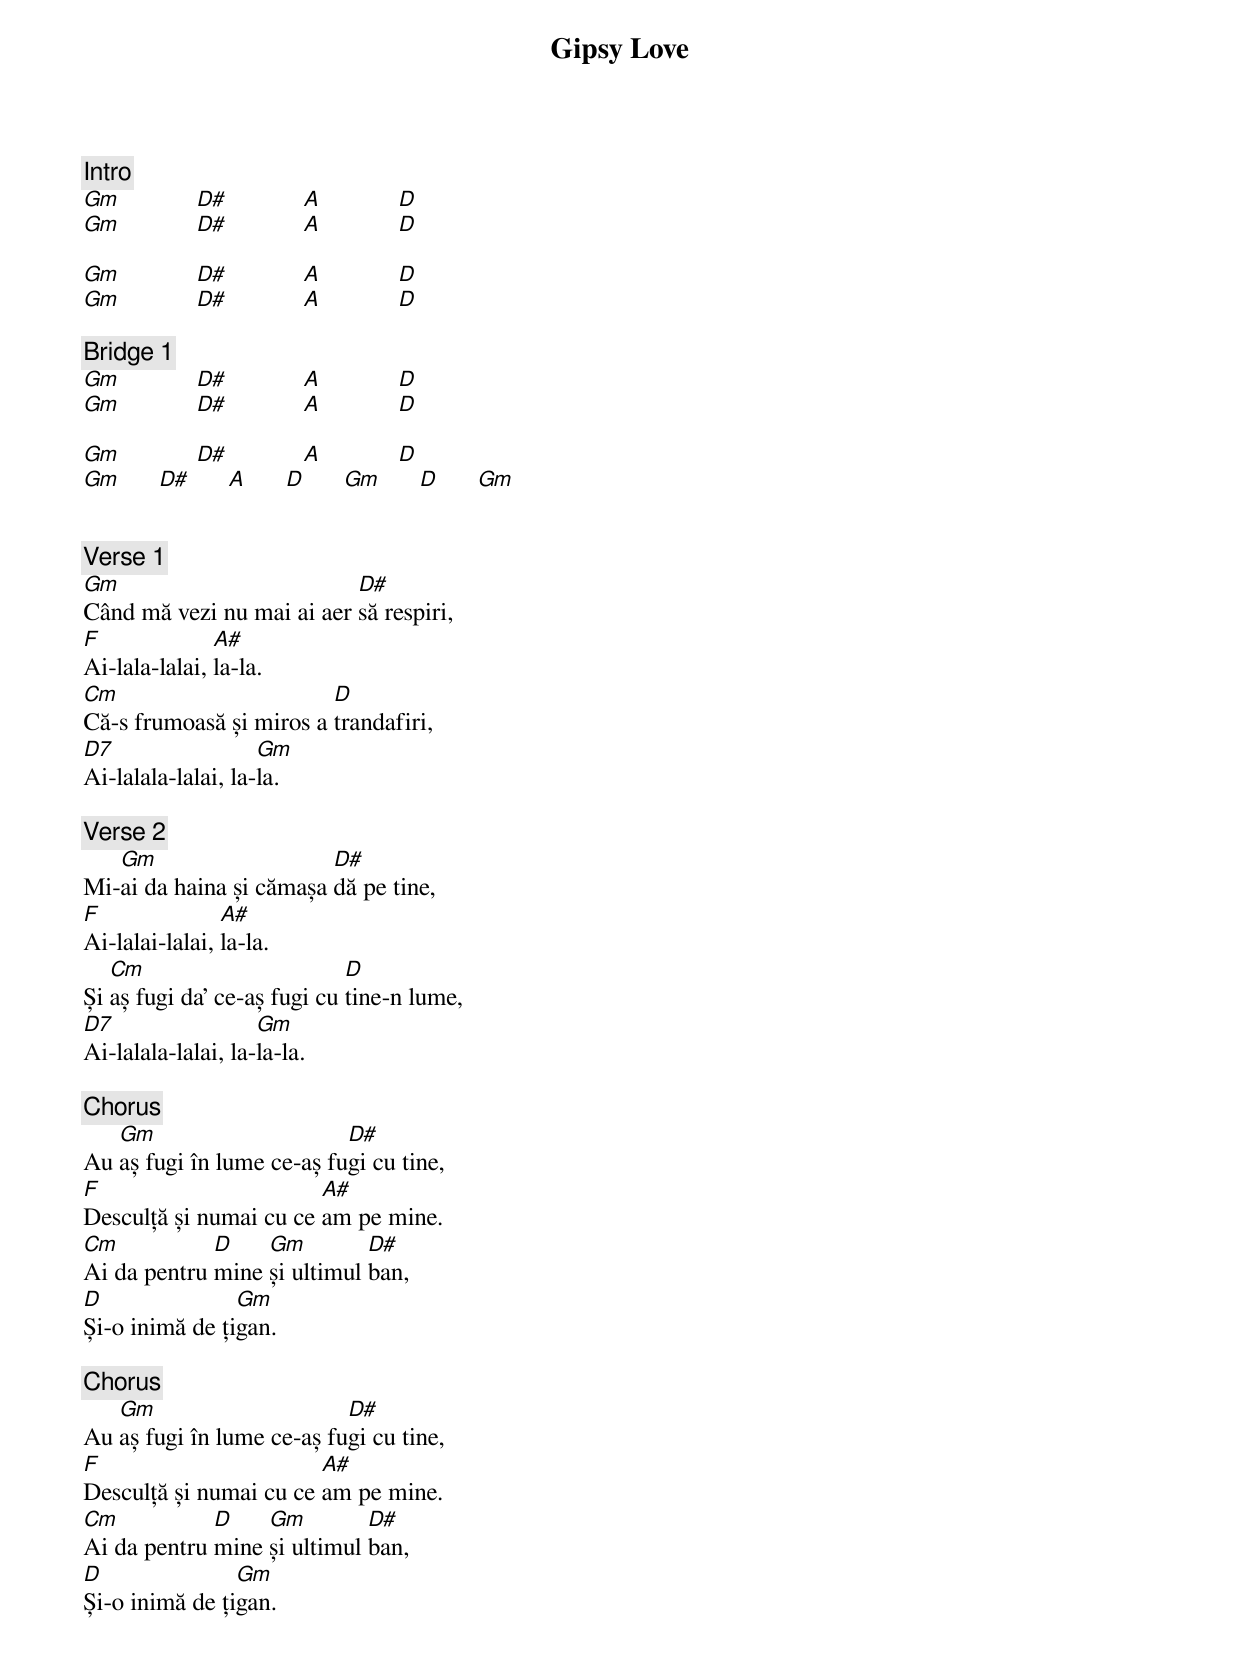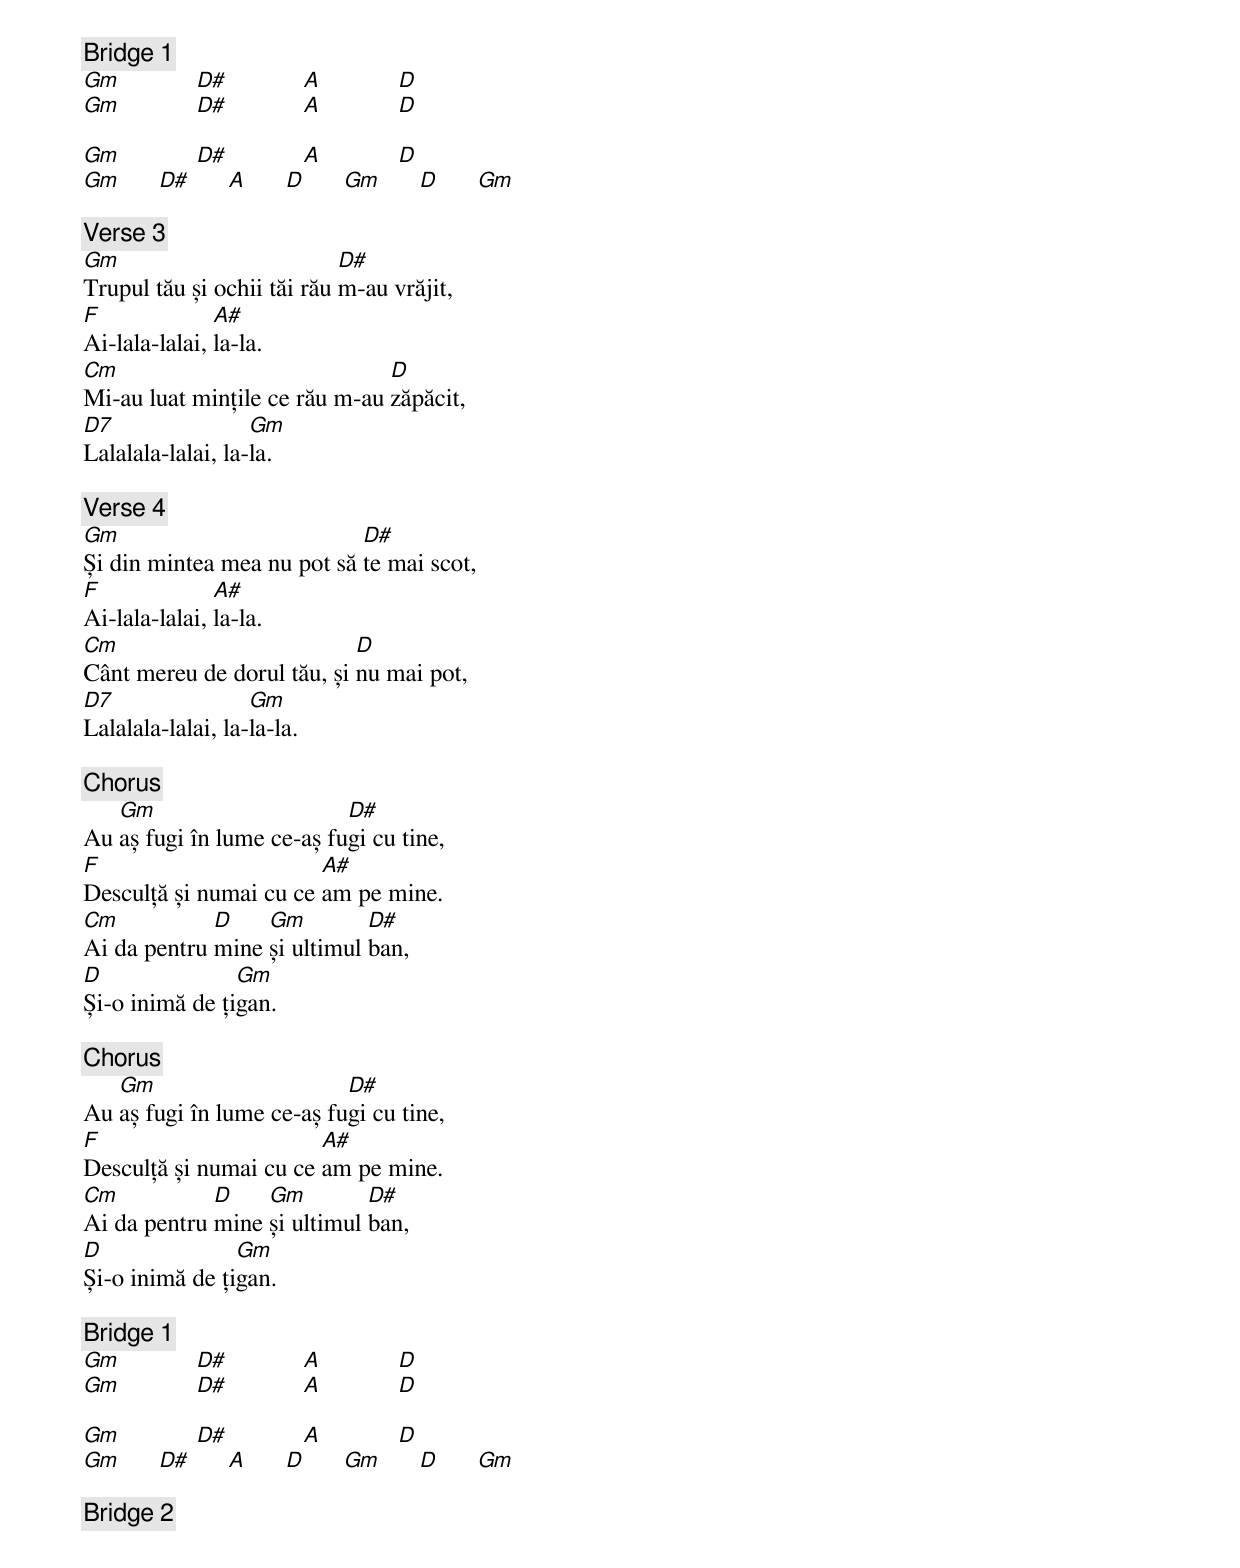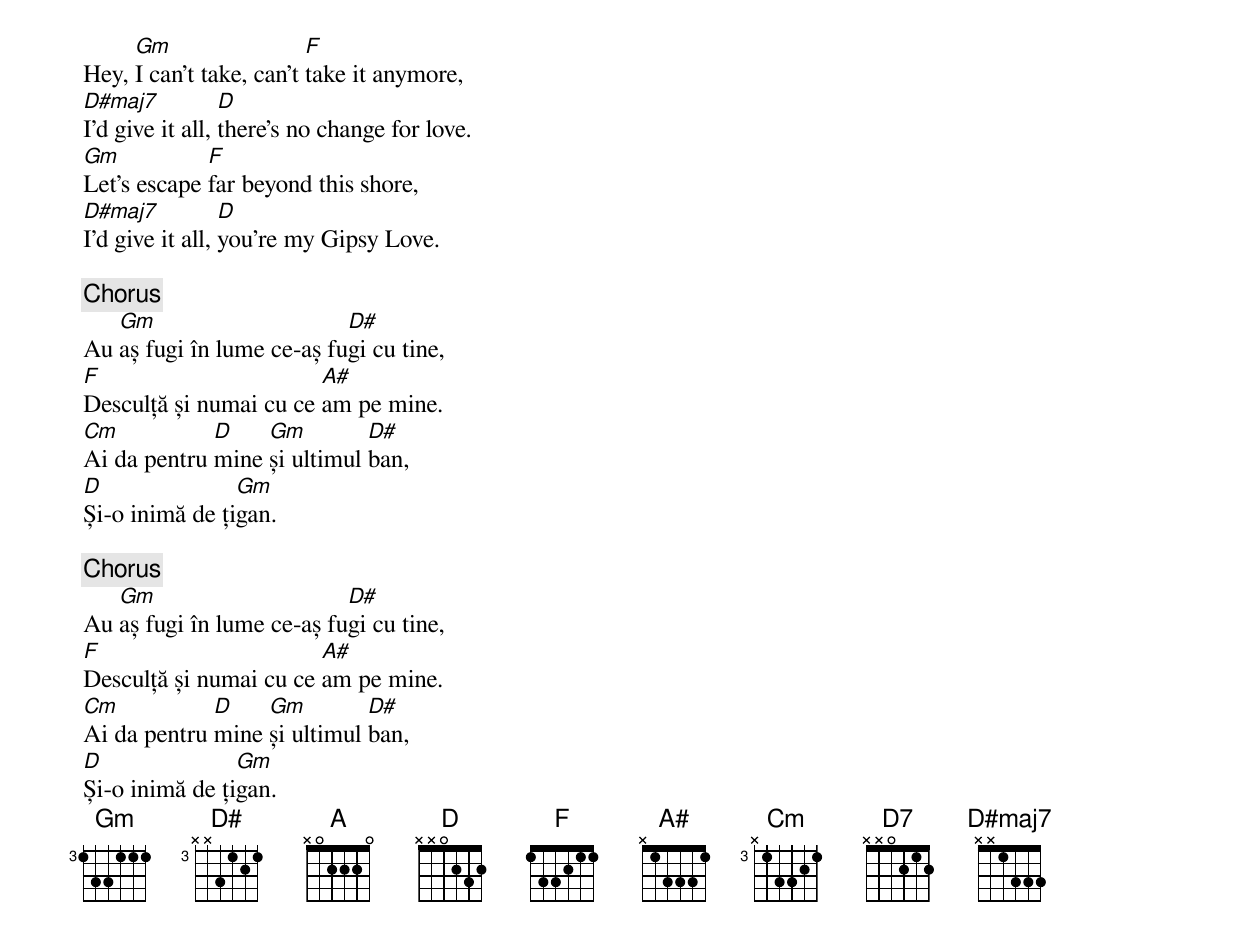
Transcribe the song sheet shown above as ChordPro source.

{title: Gipsy Love}
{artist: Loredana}
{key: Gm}
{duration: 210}
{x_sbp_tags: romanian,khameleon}

{c: Intro}
[Gm]            [D#]            [A]            [D]
[Gm]            [D#]            [A]            [D]

[Gm]            [D#]            [A]            [D]
[Gm]            [D#]            [A]            [D]

{c: Bridge 1}
[Gm]            [D#]            [A]            [D]
[Gm]            [D#]            [A]            [D]

[Gm]            [D#]            [A]            [D]
[Gm]      [D#]      [A]      [D]      [Gm]      [D]      [Gm]


{c: Verse 1}
[Gm]Când mă vezi nu mai ai aer [D#]să respiri,
[F]Ai-lala-lalai, [A#]la-la.
[Cm]Că-s frumoasă și miros a [D]trandafiri,
[D7]Ai-lalala-lalai, la-[Gm]la.

{c: Verse 2}
Mi-[Gm]ai da haina și cămașa [D#]dă pe tine,
[F]Ai-lalai-lalai, [A#]la-la.
Și [Cm]aș fugi da' ce-aș fugi cu [D]tine-n lume,
[D7]Ai-lalala-lalai, la-[Gm]la-la.

{c: Chorus}
Au [Gm]aș fugi în lume ce-aș fu[D#]gi cu tine,
[F]Desculță și numai cu ce [A#]am pe mine.
[Cm]Ai da pentru [D]mine [Gm]și ultimul [D#]ban,
[D]Și-o inimă de ți[Gm]gan.

{c: Chorus}
Au [Gm]aș fugi în lume ce-aș fu[D#]gi cu tine,
[F]Desculță și numai cu ce [A#]am pe mine.
[Cm]Ai da pentru [D]mine [Gm]și ultimul [D#]ban,
[D]Și-o inimă de ți[Gm]gan.

{c: Bridge 1}
[Gm]            [D#]            [A]            [D]
[Gm]            [D#]            [A]            [D]

[Gm]            [D#]            [A]            [D]
[Gm]      [D#]      [A]      [D]      [Gm]      [D]      [Gm]

{c: Verse 3}
[Gm]Trupul tău și ochii tăi rău [D#]m-au vrăjit,
[F]Ai-lala-lalai, [A#]la-la.
[Cm]Mi-au luat mințile ce rău m-au [D]zăpăcit,
[D7]Lalalala-lalai, la-[Gm]la.

{c: Verse 4}
[Gm]Și din mintea mea nu pot să [D#]te mai scot,
[F]Ai-lala-lalai, [A#]la-la.
[Cm]Cânt mereu de dorul tău, și [D]nu mai pot,
[D7]Lalalala-lalai, la-[Gm]la-la.

{c: Chorus}
Au [Gm]aș fugi în lume ce-aș fu[D#]gi cu tine,
[F]Desculță și numai cu ce [A#]am pe mine.
[Cm]Ai da pentru [D]mine [Gm]și ultimul [D#]ban,
[D]Și-o inimă de ți[Gm]gan.

{c: Chorus}
Au [Gm]aș fugi în lume ce-aș fu[D#]gi cu tine,
[F]Desculță și numai cu ce [A#]am pe mine.
[Cm]Ai da pentru [D]mine [Gm]și ultimul [D#]ban,
[D]Și-o inimă de ți[Gm]gan.

{c: Bridge 1}
[Gm]            [D#]            [A]            [D]
[Gm]            [D#]            [A]            [D]

[Gm]            [D#]            [A]            [D]
[Gm]      [D#]      [A]      [D]      [Gm]      [D]      [Gm]

{c: Bridge 2}
Hey, [Gm]I can't take, can't [F]take it anymore,
[D#maj7]I'd give it all, [D]there's no change for love.
[Gm]Let's escape [F]far beyond this shore,
[D#maj7]I'd give it all, [D]you're my Gipsy Love.

{c: Chorus}
Au [Gm]aș fugi în lume ce-aș fu[D#]gi cu tine,
[F]Desculță și numai cu ce [A#]am pe mine.
[Cm]Ai da pentru [D]mine [Gm]și ultimul [D#]ban,
[D]Și-o inimă de ți[Gm]gan.

{c: Chorus}
Au [Gm]aș fugi în lume ce-aș fu[D#]gi cu tine,
[F]Desculță și numai cu ce [A#]am pe mine.
[Cm]Ai da pentru [D]mine [Gm]și ultimul [D#]ban,
[D]Și-o inimă de ți[Gm]gan.
